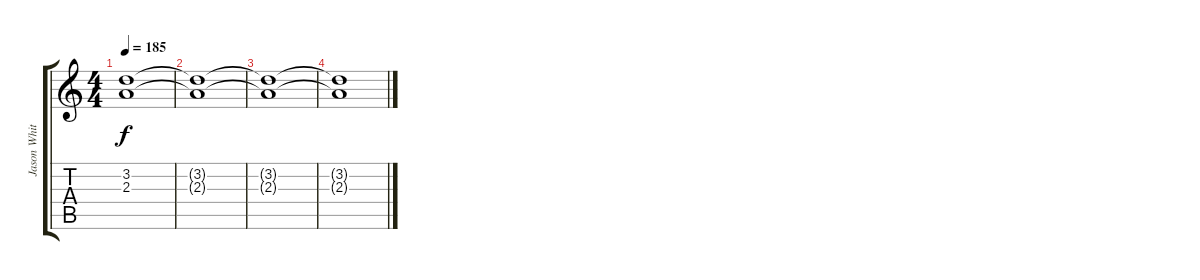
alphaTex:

\track ("Jason White - Guitar" "Jason Whit") {instrument distortionguitar}
\staff {score tabs}
\tuning (E4 B3 G3 D3 A2 E2) {hide}
\ts (4 4)
\tempo 185
\clef g2
\ks c
(3.2 2.3).1{dy f volume 0} |
(3.2{t} 2.3{t}).1 |
(3.2{t} 2.3{t}).1 |
(3.2{t} 2.3{t}).1
